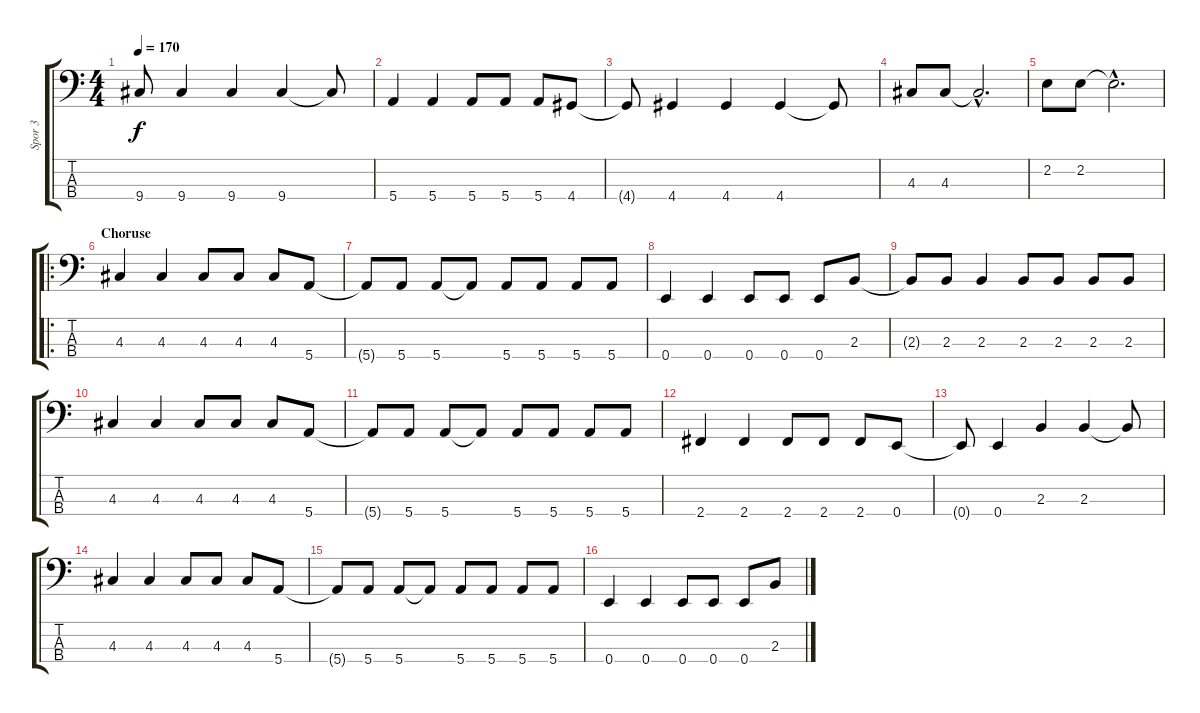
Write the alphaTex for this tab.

\track ("Spor 3" "Spor 3") {instrument electricbasspick}
\staff {score tabs}
\tuning (G2 D2 A1 E1) {hide}
\ts (4 4)
\tempo 170
\clef f4
\ks c
9.4{t}.8{dy f} 9.4.4 9.4.4 9.4.4 9.4{t}.8 |
5.4.4 5.4.4 5.4.8 5.4.8 5.4.8 4.4.8 |
4.4{t}.8 4.4.4 4.4.4 4.4.4 4.4{t}.8 |
4.3.8 4.3.8 4.3{hac t}.2{d} |
2.2.8 2.2.8 2.2{hac t}.2{d} |
\ro
\section ("" "Choruse")
4.3.4 4.3.4 4.3.8 4.3.8 4.3.8 5.4.8 |
5.4{t}.8 5.4.8 5.4.8 5.4{t}.8 5.4.8 5.4.8 5.4.8 5.4.8 |
0.4.4 0.4.4 0.4.8 0.4.8 0.4.8 2.3.8 |
2.3{t}.8 2.3.8 2.3.4 2.3.8 2.3.8 2.3.8 2.3.8 |
4.3.4 4.3.4 4.3.8 4.3.8 4.3.8 5.4.8 |
5.4{t}.8 5.4.8 5.4.8 5.4{t}.8 5.4.8 5.4.8 5.4.8 5.4.8 |
2.4.4 2.4.4 2.4.8 2.4.8 2.4.8 0.4.8 |
0.4{t}.8 0.4.4 2.3.4 2.3.4 2.3{t}.8 |
4.3.4 4.3.4 4.3.8 4.3.8 4.3.8 5.4.8 |
5.4{t}.8 5.4.8 5.4.8 5.4{t}.8 5.4.8 5.4.8 5.4.8 5.4.8 |
0.4.4 0.4.4 0.4.8 0.4.8 0.4.8 2.3.8
